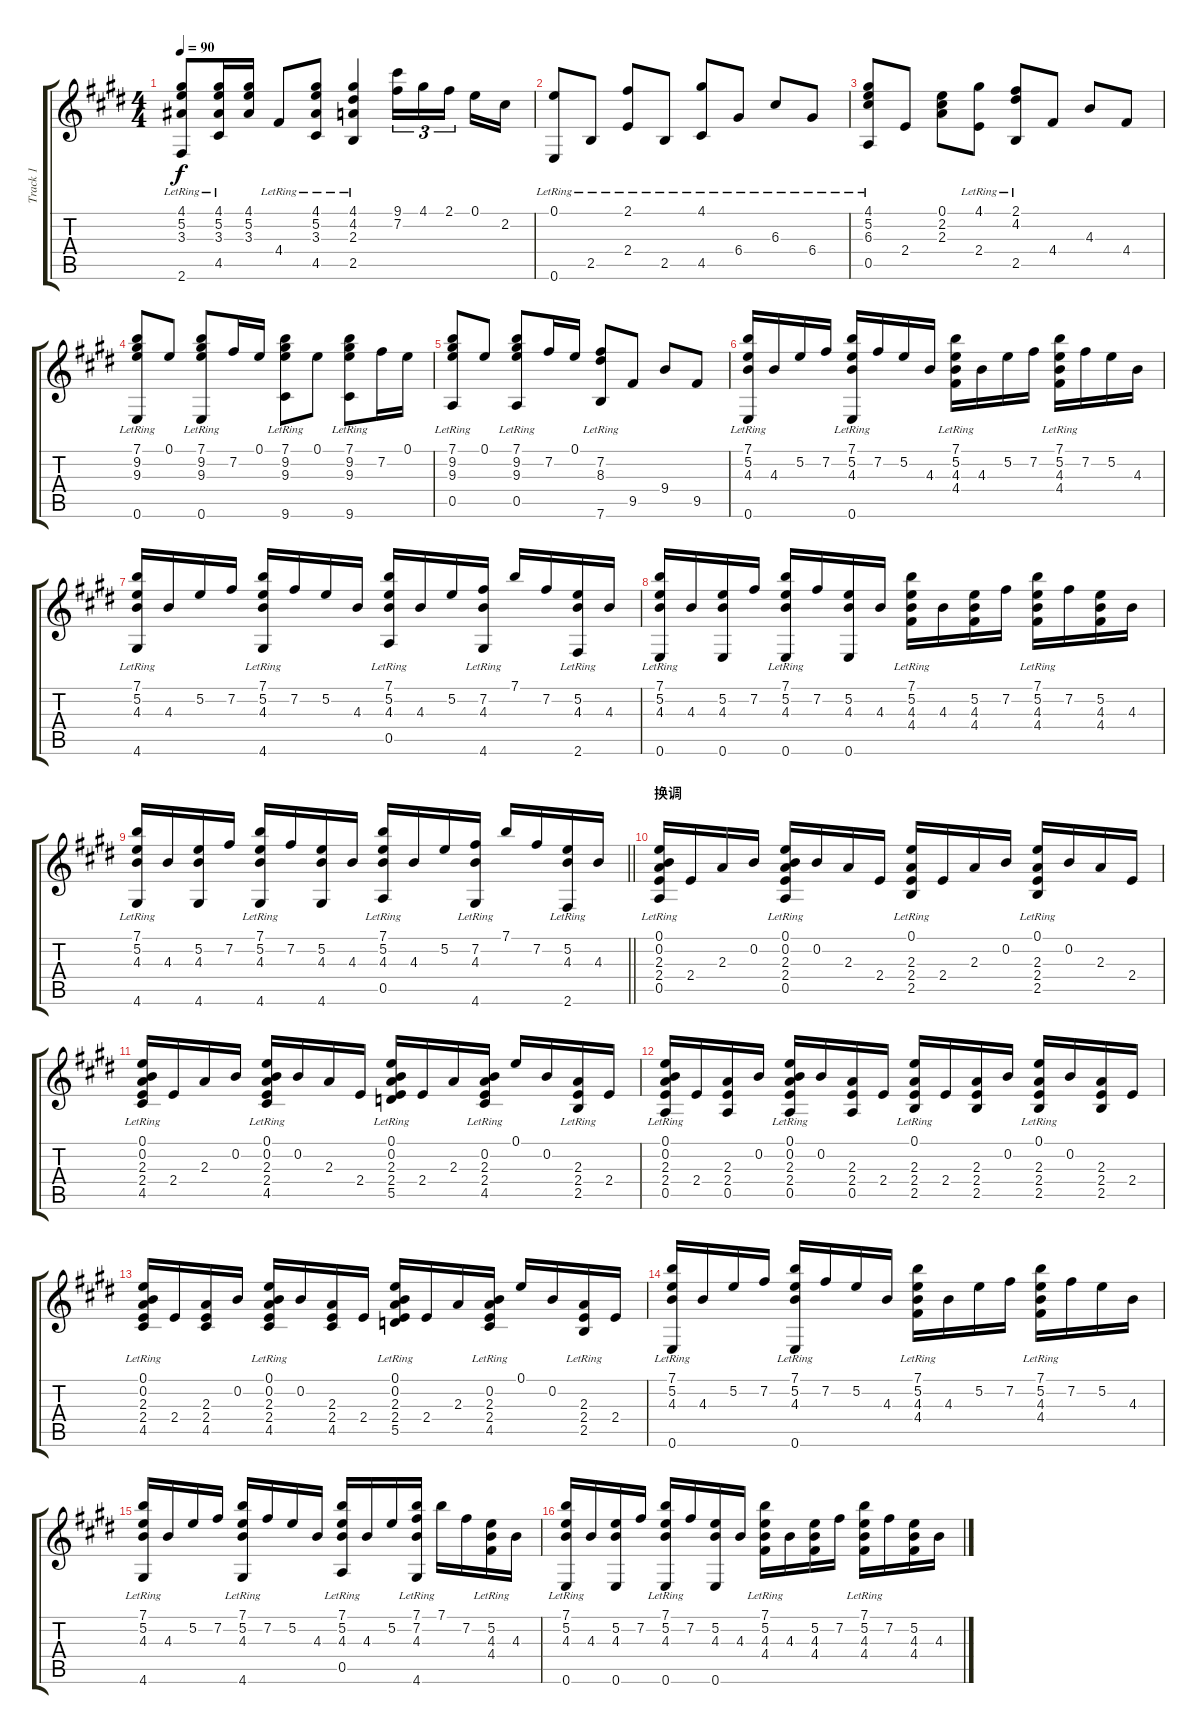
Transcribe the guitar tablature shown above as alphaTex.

\track ("Track 1" "Track 1") {instrument acousticguitarsteel}
\staff {score tabs}
\tuning (E4 B3 G3 D3 A2 E2) {hide}
\ts (4 4)
\tempo 90
\clef g2
\ks e
(4.1 5.2 3.3 2.6{lr}).8{dy f} (4.1 5.2 3.3 4.5{lr}).16 (4.1 5.2 3.3).16 4.4{lr}.8 (4.1 5.2 3.3 4.5{lr}).8 (4.1 4.2 2.3 2.5{lr}).4 (9.1 7.2).16{tu (3 2)} 4.1.16{tu (3 2)} 2.1.16{tu (3 2) beam splitsecondary} 0.1.16 2.2.16 |
(0.1{lr} 0.6{lr}).8 2.5{lr}.8 (2.1{lr} 2.4{lr}).8 2.5{lr}.8 (4.1{lr} 4.5{lr}).8 6.4{lr}.8 6.3{lr}.8 6.4{lr}.8 |
(4.1{lr} 5.2{lr} 6.3{lr} 0.5{lr}).8 2.4.8 (0.1 2.2 2.3).8 (4.1 2.4{lr}).8 (2.1{lr} 4.2{lr} 2.5{lr}).8 4.4.8 4.3.8 4.4.8 |
(7.1{lr} 9.2{lr} 9.3{lr} 0.6{lr}).8 0.1.8 (7.1{lr} 9.2{lr} 9.3{lr} 0.6{lr}).8 7.2.16 0.1.16 (7.1{lr} 9.2{lr} 9.3{lr} 9.6{lr}).8 0.1.8 (7.1{lr} 9.2{lr} 9.3{lr} 9.6{lr}).8 7.2.16 0.1.16 |
(7.1{lr} 9.2{lr} 9.3{lr} 0.5{lr}).8 0.1.8 (7.1{lr} 9.2{lr} 9.3{lr} 0.5{lr}).8 7.2.16 0.1.16 (7.2{lr} 8.3{lr} 7.6{lr}).8 9.5.8 9.4.8 9.5.8 |
(7.1{lr} 5.2{lr} 4.3{lr} 0.6{lr}).16 4.3.16 5.2.16 7.2.16 (7.1{lr} 5.2{lr} 4.3{lr} 0.6{lr}).16 7.2.16 5.2.16 4.3.16 (7.1{lr} 5.2{lr} 4.3{lr} 4.4{lr}).16 4.3.16 5.2.16 7.2.16 (7.1{lr} 5.2{lr} 4.3{lr} 4.4{lr}).16 7.2.16 5.2.16 4.3.16 |
(7.1{lr} 5.2{lr} 4.3{lr} 4.6{lr}).16 4.3.16 5.2.16 7.2.16 (7.1{lr} 5.2{lr} 4.3{lr} 4.6{lr}).16 7.2.16 5.2.16 4.3.16 (7.1{lr} 5.2{lr} 4.3{lr} 0.5{lr}).16 4.3.16 5.2.16 (7.2{lr} 4.3{lr} 4.6{lr}).16 7.1.16 7.2.16 (5.2 4.3{lr} 2.6).16 4.3.16 |
(7.1{lr} 5.2{lr} 4.3{lr} 0.6{lr}).16 4.3.16 (5.2 4.3 0.6).16 7.2.16 (7.1{lr} 5.2{lr} 4.3{lr} 0.6{lr}).16 7.2.16 (5.2 4.3 0.6).16 4.3.16 (7.1{lr} 5.2{lr} 4.3{lr} 4.4{lr}).16 4.3.16 (5.2 4.3 4.4).16 7.2.16 (7.1{lr} 5.2{lr} 4.3{lr} 4.4{lr}).16 7.2.16 (5.2 4.3 4.4).16 4.3.16 |
\barLineRight lightlight
(7.1{lr} 5.2{lr} 4.3{lr} 4.6{lr}).16 4.3.16 (5.2 4.3 4.6).16 7.2.16 (7.1{lr} 5.2{lr} 4.3{lr} 4.6{lr}).16 7.2.16 (5.2 4.3 4.6).16 4.3.16 (7.1{lr} 5.2{lr} 4.3{lr} 0.5{lr}).16 4.3.16 5.2.16 (7.2{lr} 4.3{lr} 4.6{lr}).16 7.1.16 7.2.16 (5.2 4.3{lr} 2.6).16 4.3.16 |
\section ("" "换调")
(0.1{lr} 0.2{lr} 2.3{lr} 2.4 0.5{lr}).16 2.4.16 2.3.16 0.2.16 (0.1{lr} 0.2{lr} 2.3{lr} 2.4 0.5{lr}).16 0.2.16 2.3.16 2.4.16 (0.1{lr} 2.3{lr} 2.4{lr} 2.5{lr}).16 2.4.16 2.3.16 0.2.16 (0.1{lr} 2.3{lr} 2.4{lr} 2.5{lr}).16 0.2.16 2.3.16 2.4.16 |
(0.1{lr} 0.2{lr} 2.3{lr} 2.4{lr} 4.5{lr}).16 2.4.16 2.3.16 0.2.16 (0.1{lr} 0.2{lr} 2.3{lr} 2.4{lr} 4.5{lr}).16 0.2.16 2.3.16 2.4.16 (0.1{lr} 0.2{lr} 2.3{lr} 2.4{lr} 5.5{lr}).16 2.4.16 2.3.16 (0.2{lr} 2.3{lr} 2.4{lr} 4.5{lr}).16 0.1.16 0.2.16 (2.3{lr} 2.4{lr} 2.5{lr}).16 2.4.16 |
(0.1{lr} 0.2{lr} 2.3{lr} 2.4 0.5{lr}).16 2.4.16 (2.3 2.4 0.5).16 0.2.16 (0.1{lr} 0.2{lr} 2.3{lr} 2.4 0.5{lr}).16 0.2.16 (2.3 2.4 0.5).16 2.4.16 (0.1{lr} 2.3{lr} 2.4{lr} 2.5{lr}).16 2.4.16 (2.3 2.4 2.5).16 0.2.16 (0.1{lr} 2.3{lr} 2.4{lr} 2.5{lr}).16 0.2.16 (2.3 2.4 2.5).16 2.4.16 |
(0.1{lr} 0.2{lr} 2.3{lr} 2.4{lr} 4.5{lr}).16 2.4.16 (2.3 2.4 4.5).16 0.2.16 (0.1{lr} 0.2{lr} 2.3{lr} 2.4{lr} 4.5{lr}).16 0.2.16 (2.3 2.4 4.5).16 2.4.16 (0.1{lr} 0.2{lr} 2.3{lr} 2.4{lr} 5.5{lr}).16 2.4.16 2.3.16 (0.2{lr} 2.3{lr} 2.4{lr} 4.5{lr}).16 0.1.16 0.2.16 (2.3{lr} 2.4{lr} 2.5{lr}).16 2.4.16 |
(7.1{lr} 5.2{lr} 4.3{lr} 0.6{lr}).16 4.3.16 5.2.16 7.2.16 (7.1{lr} 5.2{lr} 4.3{lr} 0.6{lr}).16 7.2.16 5.2.16 4.3.16 (7.1{lr} 5.2{lr} 4.3{lr} 4.4{lr}).16 4.3.16 5.2.16 7.2.16 (7.1{lr} 5.2{lr} 4.3{lr} 4.4{lr}).16 7.2.16 5.2.16 4.3.16 |
(7.1{lr} 5.2{lr} 4.3{lr} 4.6{lr}).16 4.3.16 5.2.16 7.2.16 (7.1{lr} 5.2{lr} 4.3{lr} 4.6{lr}).16 7.2.16 5.2.16 4.3.16 (7.1{lr} 5.2{lr} 4.3{lr} 0.5{lr}).16 4.3.16 5.2.16 (7.1{lr} 7.2{lr} 4.3{lr} 4.6{lr}).16 7.1.16 7.2.16 (5.2 4.3{lr} 4.4{lr}).16 4.3.16 |
(7.1{lr} 5.2{lr} 4.3{lr} 0.6{lr}).16 4.3.16 (5.2 4.3 0.6).16 7.2.16 (7.1{lr} 5.2{lr} 4.3{lr} 0.6{lr}).16 7.2.16 (5.2 4.3 0.6).16 4.3.16 (7.1{lr} 5.2{lr} 4.3{lr} 4.4{lr}).16 4.3.16 (5.2 4.3 4.4).16 7.2.16 (7.1{lr} 5.2{lr} 4.3{lr} 4.4{lr}).16 7.2.16 (5.2 4.3 4.4).16 4.3.16
